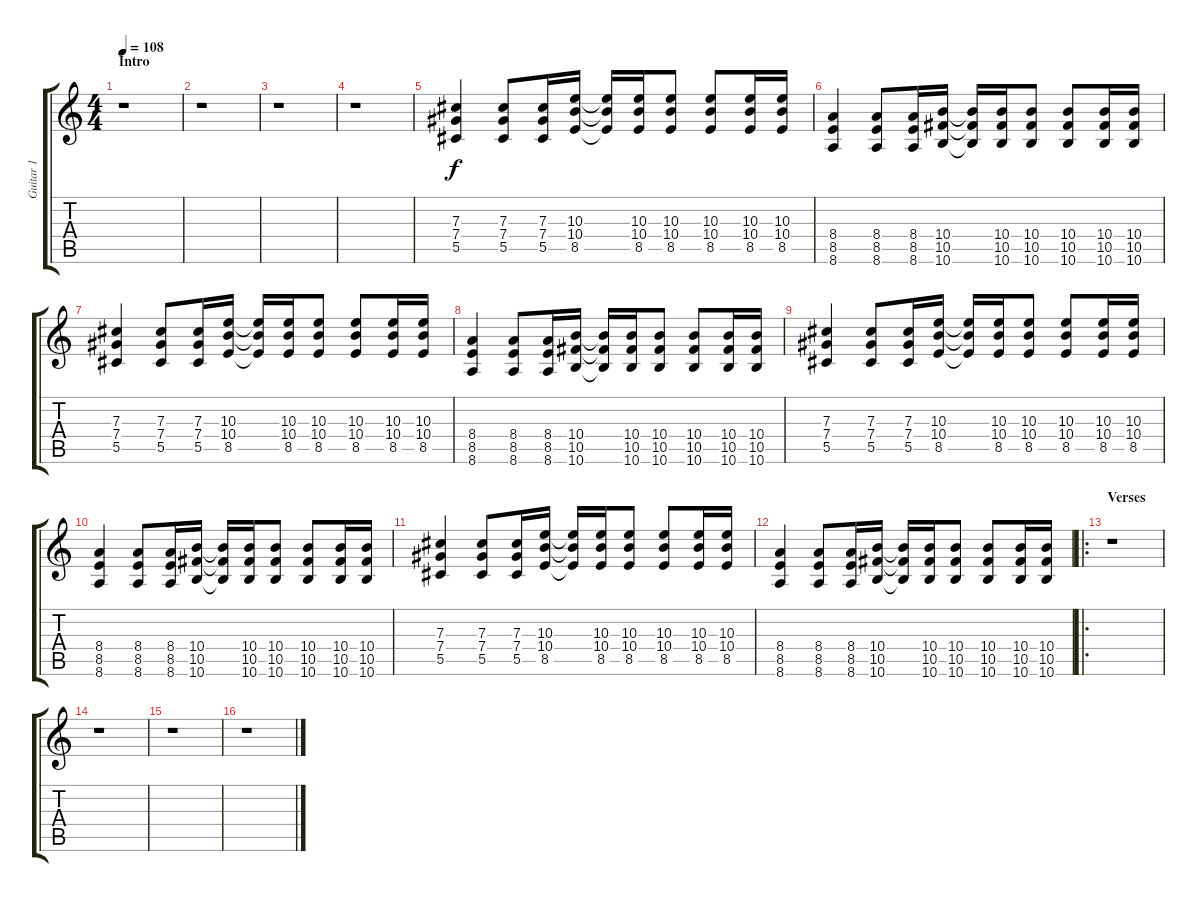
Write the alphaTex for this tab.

\track ("Guitar 1" "Guitar 1") {instrument distortionguitar}
\staff {score tabs}
\tuning (Eb4 Bb3 Gb3 Db3 Ab2 Db2) {hide}
\ts (4 4)
\section ("" "Intro")
\tempo 108
\clef g2
\ks c
r.1{dy f instrument distortionguitar} |
r.1 |
r.1 |
r.1 |
(7.3 7.4 5.5).4 (7.3 7.4 5.5).8 (7.3 7.4 5.5).16 (10.3 10.4 8.5).16 (10.3{t} 10.4{t} 8.5{t}).16 (10.3 10.4 8.5).16 (10.3 10.4 8.5).8 (10.3 10.4 8.5).8 (10.3 10.4 8.5).16 (10.3 10.4 8.5).16 |
(8.4 8.5 8.6).4 (8.4 8.5 8.6).8 (8.4 8.5 8.6).16 (10.4 10.5 10.6).16 (10.4{t} 10.5{t} 10.6{t}).16 (10.4 10.5 10.6).16 (10.4 10.5 10.6).8 (10.4 10.5 10.6).8 (10.4 10.5 10.6).16 (10.4 10.5 10.6).16 |
(7.3 7.4 5.5).4 (7.3 7.4 5.5).8 (7.3 7.4 5.5).16 (10.3 10.4 8.5).16 (10.3{t} 10.4{t} 8.5{t}).16 (10.3 10.4 8.5).16 (10.3 10.4 8.5).8 (10.3 10.4 8.5).8 (10.3 10.4 8.5).16 (10.3 10.4 8.5).16 |
(8.4 8.5 8.6).4 (8.4 8.5 8.6).8 (8.4 8.5 8.6).16 (10.4 10.5 10.6).16 (10.4{t} 10.5{t} 10.6{t}).16 (10.4 10.5 10.6).16 (10.4 10.5 10.6).8 (10.4 10.5 10.6).8 (10.4 10.5 10.6).16 (10.4 10.5 10.6).16 |
(7.3 7.4 5.5).4 (7.3 7.4 5.5).8 (7.3 7.4 5.5).16 (10.3 10.4 8.5).16 (10.3{t} 10.4{t} 8.5{t}).16 (10.3 10.4 8.5).16 (10.3 10.4 8.5).8 (10.3 10.4 8.5).8 (10.3 10.4 8.5).16 (10.3 10.4 8.5).16 |
(8.4 8.5 8.6).4 (8.4 8.5 8.6).8 (8.4 8.5 8.6).16 (10.4 10.5 10.6).16 (10.4{t} 10.5{t} 10.6{t}).16 (10.4 10.5 10.6).16 (10.4 10.5 10.6).8 (10.4 10.5 10.6).8 (10.4 10.5 10.6).16 (10.4 10.5 10.6).16 |
(7.3 7.4 5.5).4 (7.3 7.4 5.5).8 (7.3 7.4 5.5).16 (10.3 10.4 8.5).16 (10.3{t} 10.4{t} 8.5{t}).16 (10.3 10.4 8.5).16 (10.3 10.4 8.5).8 (10.3 10.4 8.5).8 (10.3 10.4 8.5).16 (10.3 10.4 8.5).16 |
(8.4 8.5 8.6).4 (8.4 8.5 8.6).8 (8.4 8.5 8.6).16 (10.4 10.5 10.6).16 (10.4{t} 10.5{t} 10.6{t}).16 (10.4 10.5 10.6).16 (10.4 10.5 10.6).8 (10.4 10.5 10.6).8 (10.4 10.5 10.6).16 (10.4 10.5 10.6).16 |
\ro
\section ("" "Verses")
r.1 |
r.1 |
r.1 |
r.1
